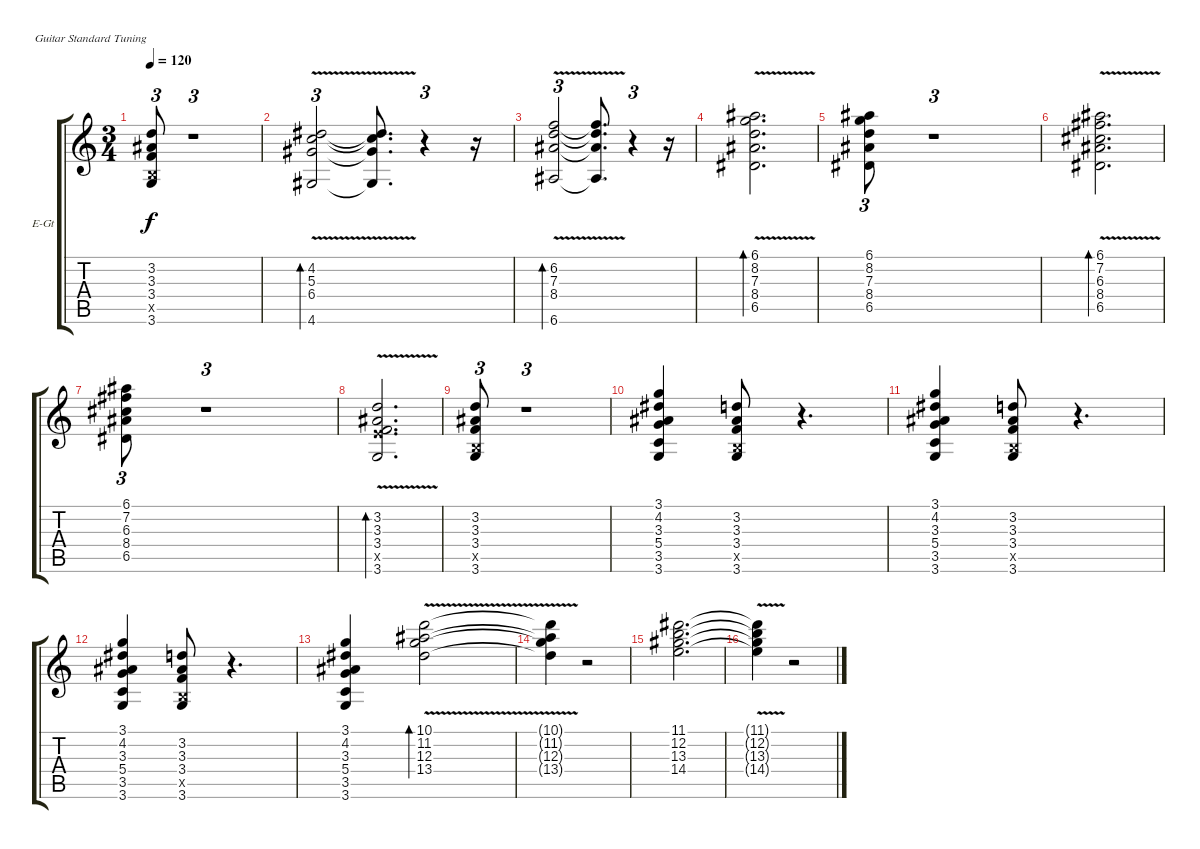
\bracketExtendMode groupsimilarinstruments
\firstSystemTrackNameOrientation horizontal
\otherSystemsTrackNameOrientation horizontal
\track ("Guitar" "E-Gt") {instrument distortionguitar}
\staff {score tabs}
\tuning (E4 B3 G3 D3 A2 E2)
\ts (3 4)
\tempo 120
\clef g2
\ks c
(3.2 3.3 3.4 2.5{x} 3.6).8{tu (3 2) dy f} r.1{tu (3 2)} |
(4.2{v} 5.3{v} 6.4{v} 4.6).2{tu (3 2) bd 120} (4.2{v t} 5.3{v t} 6.4{v t} 4.6{t}).8{d} r.4{tu (3 2)} r.16 |
(6.2{v} 7.3{v} 8.4{v} 6.6).2{tu (3 2) bd 60} (6.2{v t} 7.3{v t} 8.4{v t} 6.6{t}).8{d} r.4{tu (3 2)} r.16 |
(6.1{v} 8.2{v} 7.3{v} 8.4 6.5).2{d bd 120} |
(6.1 8.2 7.3 8.4 6.5).8{tu (3 2)} r.1{tu (3 2)} |
(6.1{v} 7.2{v} 6.3{v} 8.4 6.5).2{d bd 120} |
(6.1 7.2 6.3 8.4 6.5).8{tu (3 2)} r.1{tu (3 2)} |
(3.2{v} 3.3{v} 3.4 7.5{x} 3.6).2{d bd 120} |
(3.2 3.3 3.4 2.5{x} 3.6).8{tu (3 2)} r.1{tu (3 2)} |
(3.1 4.2 3.3 5.4 3.5 3.6).4 (3.2 3.3 3.4 2.5{x} 3.6).8 r.4{d} |
(3.1 4.2 3.3 5.4 3.5 3.6).4 (3.2 3.3 3.4 2.5{x} 3.6).8 r.4{d} |
(3.1 4.2 3.3 5.4 3.5 3.6).4 (3.2 3.3 3.4 2.5{x} 3.6).8 r.4{d} |
(3.1 4.2 3.3 5.4 3.5 3.6).4 (10.1{v} 11.2{v} 12.3{v} 13.4{v}).2{bd 480} |
(10.1{v t} 11.2{v t} 12.3{v t} 13.4{v t}).4 r.2 |
(11.1 12.2 13.3 14.4).2{d} |
(11.1{v t} 12.2{v t} 13.3{v t} 14.4{v t}).4 r.2
